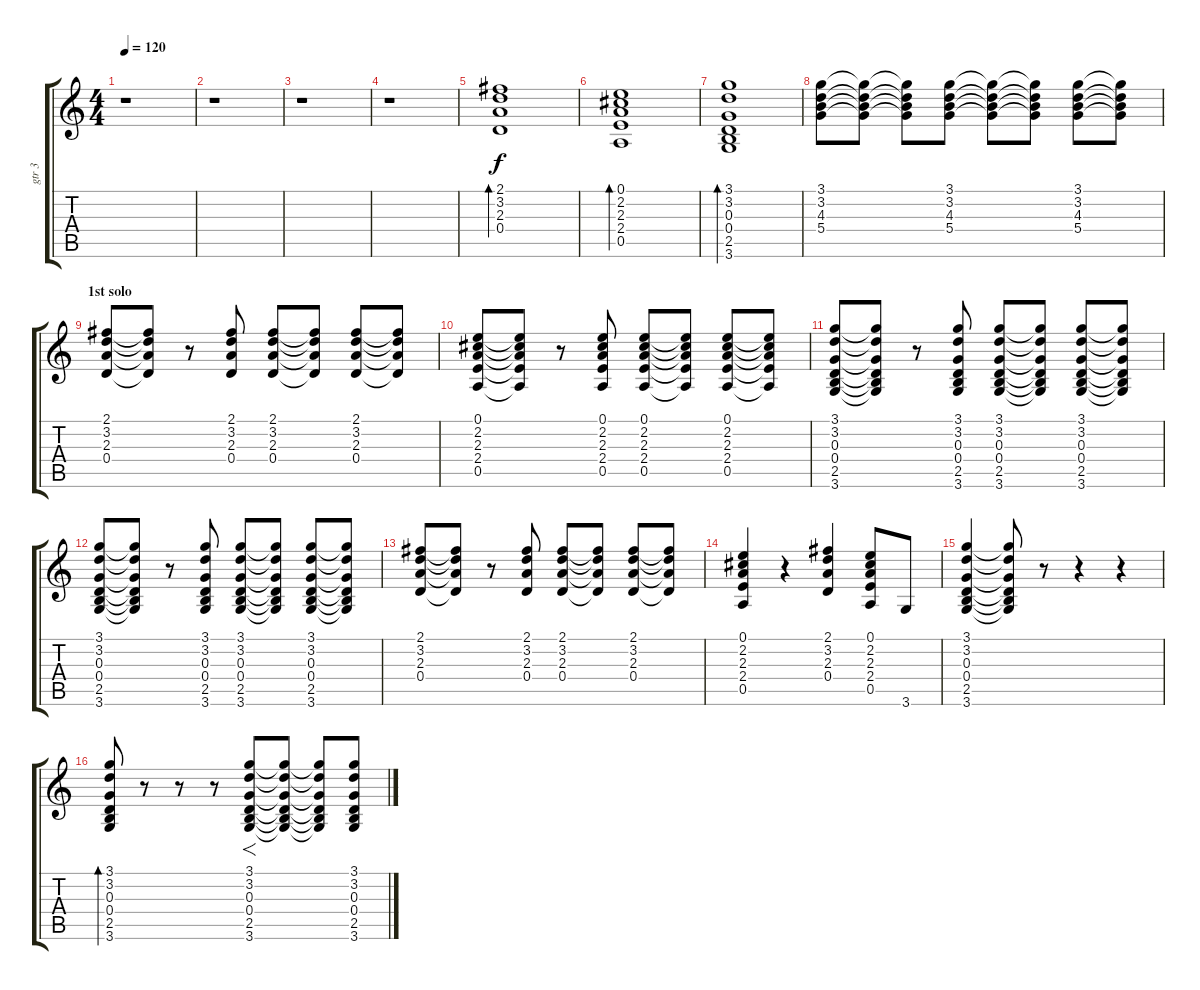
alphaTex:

\track ("gtr 3" "gtr 3") {instrument acousticguitarsteel}
\staff {score tabs}
\tuning (E4 B3 G3 D3 A2 E2) {hide}
\ts (4 4)
\tempo 120
\clef g2
\ks c
r.1{dy f instrument acousticguitarsteel} |
r.1 |
r.1 |
r.1 |
(2.1 3.2 2.3 0.4).1{bd 120} |
(0.1 2.2 2.3 2.4 0.5).1{bd 120} |
(3.1 3.2 0.3 0.4 2.5 3.6).1{bd 120} |
(3.1 3.2 4.3 5.4).8 (3.1{t} 3.2{t} 4.3{t} 5.4{t}).8 (3.1{t} 3.2{t} 4.3{t} 5.4{t}).8 (3.1 3.2 4.3 5.4).8 (3.1{t} 3.2{t} 4.3{t} 5.4{t}).8 (3.1{t} 3.2{t} 4.3{t} 5.4{t}).8 (3.1 3.2 4.3 5.4).8 (3.1{t} 3.2{t} 4.3{t} 5.4{t}).8 |
\section ("" "1st solo")
(2.1 3.2 2.3 0.4).8 (2.1{t} 3.2{t} 2.3{t} 0.4{t}).8 r.8 (2.1 3.2 2.3 0.4).8 (2.1 3.2 2.3 0.4).8 (2.1{t} 3.2{t} 2.3{t} 0.4{t}).8 (2.1 3.2 2.3 0.4).8 (2.1{t} 3.2{t} 2.3{t} 0.4{t}).8 |
(0.1 2.2 2.3 2.4 0.5).8 (0.1{t} 2.2{t} 2.3{t} 2.4{t} 0.5{t}).8 r.8 (0.1 2.2 2.3 2.4 0.5).8 (0.1 2.2 2.3 2.4 0.5).8 (0.1{t} 2.2{t} 2.3{t} 2.4{t} 0.5{t}).8 (0.1 2.2 2.3 2.4 0.5).8 (0.1{t} 2.2{t} 2.3{t} 2.4{t} 0.5{t}).8 |
(3.1 3.2 0.3 0.4 2.5 3.6).8 (3.1{t} 3.2{t} 0.3{t} 0.4{t} 2.5{t} 3.6{t}).8 r.8 (3.1 3.2 0.3 0.4 2.5 3.6).8 (3.1 3.2 0.3 0.4 2.5 3.6).8 (3.1{t} 3.2{t} 0.3{t} 0.4{t} 2.5{t} 3.6{t}).8 (3.1 3.2 0.3 0.4 2.5 3.6).8 (3.1{t} 3.2{t} 0.3{t} 0.4{t} 2.5{t} 3.6{t}).8 |
(3.1 3.2 0.3 0.4 2.5 3.6).8 (3.1{t} 3.2{t} 0.3{t} 0.4{t} 2.5{t} 3.6{t}).8 r.8 (3.1 3.2 0.3 0.4 2.5 3.6).8 (3.1 3.2 0.3 0.4 2.5 3.6).8 (3.1{t} 3.2{t} 0.3{t} 0.4{t} 2.5{t} 3.6{t}).8 (3.1 3.2 0.3 0.4 2.5 3.6).8 (3.1{t} 3.2{t} 0.3{t} 0.4{t} 2.5{t} 3.6{t}).8 |
(2.1 3.2 2.3 0.4).8 (2.1{t} 3.2{t} 2.3{t} 0.4{t}).8 r.8 (2.1 3.2 2.3 0.4).8 (2.1 3.2 2.3 0.4).8 (2.1{t} 3.2{t} 2.3{t} 0.4{t}).8 (2.1 3.2 2.3 0.4).8 (2.1{t} 3.2{t} 2.3{t} 0.4{t}).8 |
(0.1 2.2 2.3 2.4 0.5).4 r.4 (2.1 3.2 2.3 0.4).4 (0.1 2.2 2.3 2.4 0.5).8 3.6.8 |
(3.1 3.2 0.3 0.4 2.5 3.6).4 (3.1{t} 3.2{t} 0.3{t} 0.4{t} 2.5{t} 3.6{t}).8 r.8 r.4 r.4 |
(3.1 3.2 0.3 0.4 2.5 3.6).8{bd 480} r.8 r.8 r.8 (3.1 3.2 0.3 0.4 2.5 3.6).8{f} (3.1{t} 3.2{t} 0.3{t} 0.4{t} 2.5{t} 3.6{t}).8 (3.1{t} 3.2{t} 0.3{t} 0.4{t} 2.5{t} 3.6{t}).8 (3.1 3.2 0.3 0.4 2.5 3.6).8
